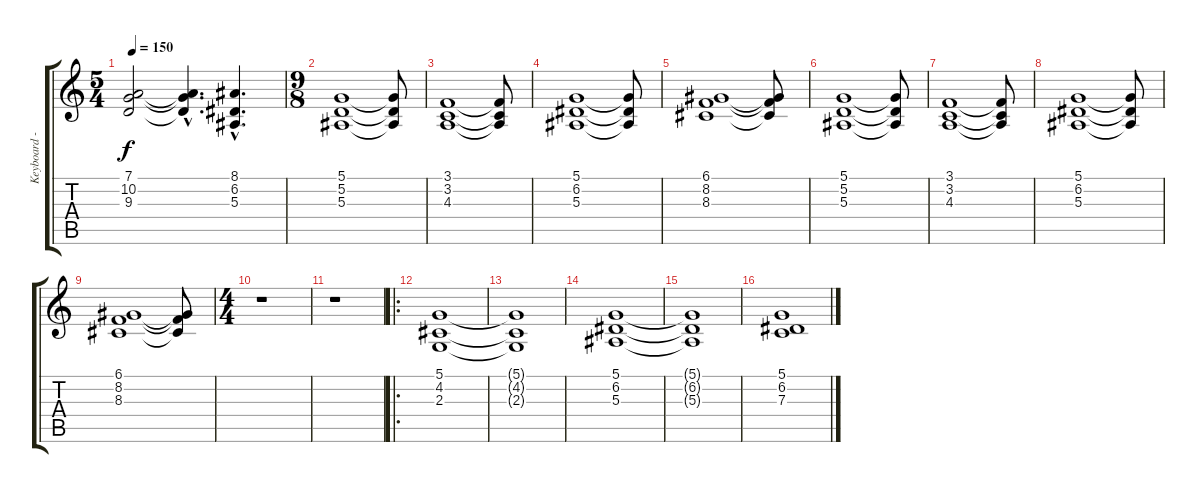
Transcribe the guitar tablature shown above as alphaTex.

\track ("Keyboard - Strings" "Keyboard -") {instrument synthstrings2}
\staff {score tabs}
\tuning (D4 A3 F3 C3 G2 D2) {hide}
\ts (5 4)
\tempo 150
\clef g2
\ks aminor
(7.1 10.2 9.3).2{dy f} (7.1{hac t} 10.2{hac t} 9.3{hac t}).4{d} (8.1{hac} 6.2{hac} 5.3{hac}).4{d} |
\ts (9 8)
(5.1 5.2 5.3).1{volume 10} (5.1{t} 5.2{t} 5.3{t}).8 |
(3.1 3.2 4.3).1 (3.1{t} 3.2{t} 4.3{t}).8 |
(5.1 6.2 5.3).1 (5.1{t} 6.2{t} 5.3{t}).8 |
(6.1 8.2 8.3).1 (6.1{t} 8.2{t} 8.3{t}).8 |
(5.1 5.2 5.3).1{volume 10} (5.1{t} 5.2{t} 5.3{t}).8 |
(3.1 3.2 4.3).1 (3.1{t} 3.2{t} 4.3{t}).8 |
(5.1 6.2 5.3).1 (5.1{t} 6.2{t} 5.3{t}).8 |
(6.1 8.2 8.3).1 (6.1{t} 8.2{t} 8.3{t}).8 |
\ts (4 4)
r.1 |
r.1 |
\ro
(5.1 4.2 2.3).1{volume 10 instrument synthstrings2} |
(5.1{t} 4.2{t} 2.3{t}).1 |
(5.1 6.2 5.3).1 |
(5.1{t} 6.2{t} 5.3{t}).1 |
(5.1 6.2 7.3).1
